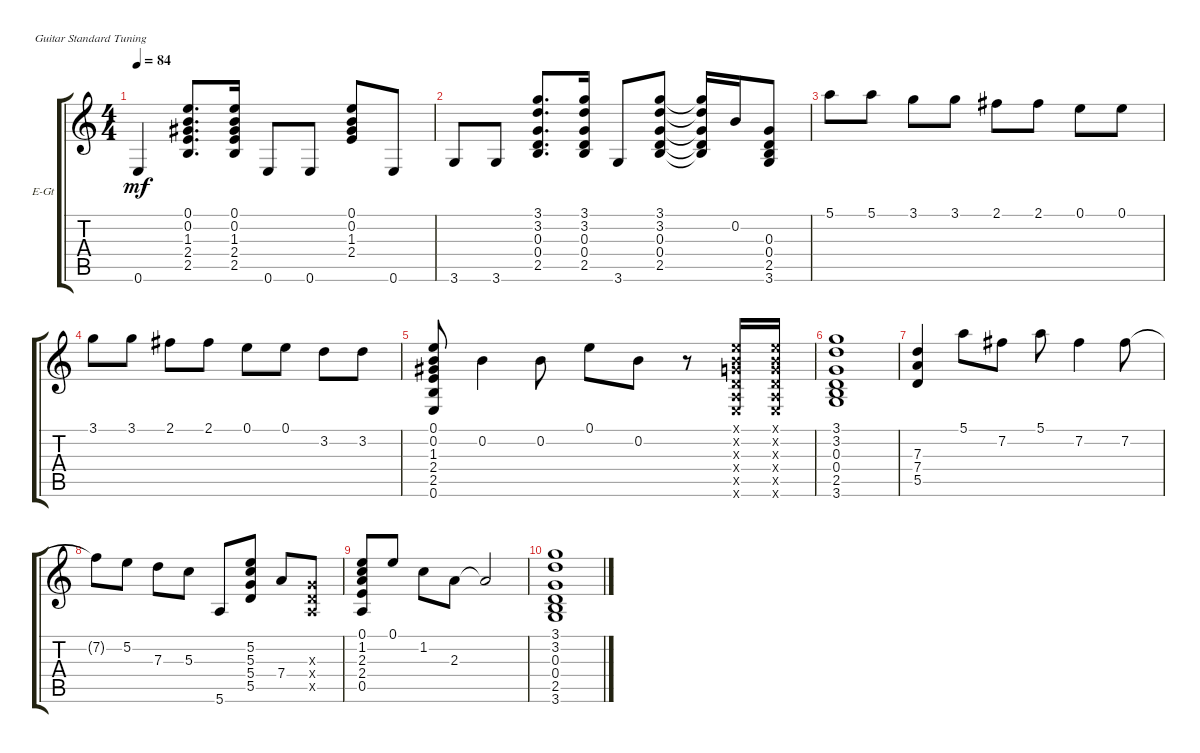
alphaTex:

\defaultSystemsLayout 4
\bracketExtendMode groupsimilarinstruments
\firstSystemTrackNameOrientation horizontal
\otherSystemsTrackNameOrientation horizontal
\track ("Electric Guitar" "E-Gt") {instrument electricguitarclean}
\staff {score tabs}
\tuning (E4 B3 G3 D3 A2 E2)
\ts (4 4)
\tempo 84
\clef g2
\ks c
0.6.4{dy mf} (2.5 2.4 1.3 0.2 0.1).8{d} (2.5 0.1 0.2 1.3 2.4).16 0.6.8 0.6.8 (2.4 1.3 0.2 0.1).8 0.6.8 |
3.6.8 3.6.8 (2.5 0.4 0.3 3.2 3.1).8{d} (3.1 3.2 0.3 0.4 2.5).16 3.6.8 (2.5 0.4 0.3 3.2 3.1).8 (3.2{t} 2.5{t} 0.4{t} 0.3{t} 3.1{t}).16 0.2.16 (0.3 0.4 2.5 3.6).8 |
5.1.8 5.1.8 3.1.8 3.1.8 2.1.8 2.1.8 0.1.8 0.1.8 |
3.1.8 3.1.8 2.1.8 2.1.8 0.1.8 0.1.8 3.2.8 3.2.8 |
(0.6 2.5 2.4 1.3 0.2 0.1).8 0.2.4 0.2.8 0.1.8 0.2.8 r.8 (0.1{x} 0.2{x} 0.3{x} 0.4{x} 0.5{x} 0.6{x}).16 (0.1{x} 0.2{x} 0.3{x} 0.4{x} 0.5{x} 0.6{x}).16 |
(3.6 2.5 0.4 0.3 3.2 3.1).1 |
(5.5 7.4 7.3).4 5.1.8 7.2.8 5.1.8 7.2.4 7.2.8 |
7.2{t}.8 5.2.8 7.3.8 5.3.8 5.6.8 (5.5 5.4 5.3 5.2).8 7.4.8 (0.5{x} 0.4{x} 0.3{x}).8 |
(0.5 2.4 2.3 1.2 0.1).8 0.1.8 1.2.8 2.3.8 2.3{t}.2 |
(3.1 3.2 0.3 0.4 2.5 3.6).1
